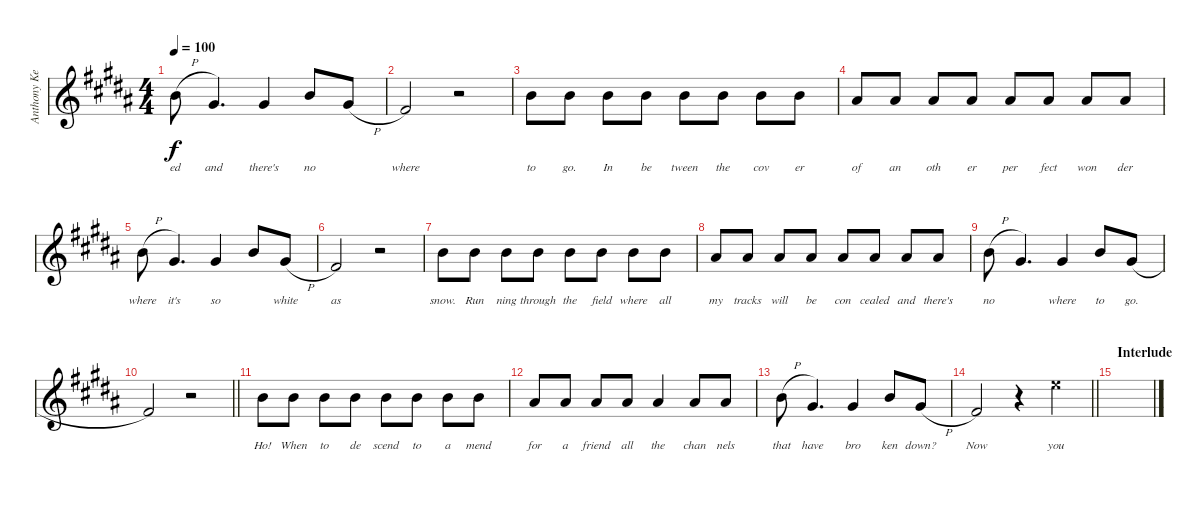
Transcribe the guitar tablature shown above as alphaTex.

\track ("Anthony Kedis (Lead Vocals)" "Anthony Ke") {instrument electricguitarjazz}
\staff {score}
\tuning (E4 B3 G3 D3 A2 E2) {hide}
\ts (4 4)
\tempo 100
\clef g2
\ks b
4.3{h}.8{lyrics (0 "ed") lyrics (1 "") lyrics (2 "") lyrics (3 "") lyrics (4 "") dy f} 1.3.4{d lyrics (0 "and") lyrics (1 "") lyrics (2 "") lyrics (3 "") lyrics (4 "")} 1.3.4{lyrics (0 "there's") lyrics (1 "") lyrics (2 "") lyrics (3 "") lyrics (4 "")} 4.3.8{lyrics (0 "no") lyrics (1 "") lyrics (2 "") lyrics (3 "") lyrics (4 "")} 6.4{h}.8{lyrics (0 "") lyrics (1 "") lyrics (2 "") lyrics (3 "") lyrics (4 "")} |
4.4.2{lyrics (0 "where") lyrics (1 "") lyrics (2 "") lyrics (3 "") lyrics (4 "")} r.2 |
0.2.8{lyrics (0 "to") lyrics (1 "") lyrics (2 "") lyrics (3 "") lyrics (4 "")} 0.2.8{lyrics (0 "go.") lyrics (1 "") lyrics (2 "") lyrics (3 "") lyrics (4 "")} 0.2.8{lyrics (0 "In") lyrics (1 "") lyrics (2 "") lyrics (3 "") lyrics (4 "")} 0.2.8{lyrics (0 "be") lyrics (1 "") lyrics (2 "") lyrics (3 "") lyrics (4 "")} 0.2.8{lyrics (0 "tween") lyrics (1 "") lyrics (2 "") lyrics (3 "") lyrics (4 "")} 0.2.8{lyrics (0 "the") lyrics (1 "") lyrics (2 "") lyrics (3 "") lyrics (4 "")} 0.2.8{lyrics (0 "cov") lyrics (1 "") lyrics (2 "") lyrics (3 "") lyrics (4 "")} 0.2.8{lyrics (0 "er") lyrics (1 "") lyrics (2 "") lyrics (3 "") lyrics (4 "")} |
3.3.8{lyrics (0 "of") lyrics (1 "") lyrics (2 "") lyrics (3 "") lyrics (4 "")} 3.3.8{lyrics (0 "an") lyrics (1 "") lyrics (2 "") lyrics (3 "") lyrics (4 "")} 3.3.8{lyrics (0 "oth") lyrics (1 "") lyrics (2 "") lyrics (3 "") lyrics (4 "")} 3.3.8{lyrics (0 "er") lyrics (1 "") lyrics (2 "") lyrics (3 "") lyrics (4 "")} 3.3.8{lyrics (0 "per") lyrics (1 "") lyrics (2 "") lyrics (3 "") lyrics (4 "")} 3.3.8{lyrics (0 "fect") lyrics (1 "") lyrics (2 "") lyrics (3 "") lyrics (4 "")} 3.3.8{lyrics (0 "won") lyrics (1 "") lyrics (2 "") lyrics (3 "") lyrics (4 "")} 3.3.8{lyrics (0 "der") lyrics (1 "") lyrics (2 "") lyrics (3 "") lyrics (4 "")} |
4.3{h}.8{lyrics (0 "where") lyrics (1 "") lyrics (2 "") lyrics (3 "") lyrics (4 "")} 1.3.4{d lyrics (0 "it's") lyrics (1 "") lyrics (2 "") lyrics (3 "") lyrics (4 "")} 1.3.4{lyrics (0 "so") lyrics (1 "") lyrics (2 "") lyrics (3 "") lyrics (4 "")} 4.3.8{lyrics (0 "") lyrics (1 "") lyrics (2 "") lyrics (3 "") lyrics (4 "")} 6.4{h}.8{lyrics (0 "white") lyrics (1 "") lyrics (2 "") lyrics (3 "") lyrics (4 "")} |
4.4.2{lyrics (0 "as") lyrics (1 "") lyrics (2 "") lyrics (3 "") lyrics (4 "")} r.2 |
0.2.8{lyrics (0 "snow.") lyrics (1 "") lyrics (2 "") lyrics (3 "") lyrics (4 "")} 0.2.8{lyrics (0 "Run") lyrics (1 "") lyrics (2 "") lyrics (3 "") lyrics (4 "")} 0.2.8{lyrics (0 "ning") lyrics (1 "") lyrics (2 "") lyrics (3 "") lyrics (4 "")} 0.2.8{lyrics (0 "through") lyrics (1 "") lyrics (2 "") lyrics (3 "") lyrics (4 "")} 0.2.8{lyrics (0 "the") lyrics (1 "") lyrics (2 "") lyrics (3 "") lyrics (4 "")} 0.2.8{lyrics (0 "field") lyrics (1 "") lyrics (2 "") lyrics (3 "") lyrics (4 "")} 0.2.8{lyrics (0 "where") lyrics (1 "") lyrics (2 "") lyrics (3 "") lyrics (4 "")} 0.2.8{lyrics (0 "all") lyrics (1 "") lyrics (2 "") lyrics (3 "") lyrics (4 "")} |
3.3.8{lyrics (0 "my") lyrics (1 "") lyrics (2 "") lyrics (3 "") lyrics (4 "")} 3.3.8{lyrics (0 "tracks") lyrics (1 "") lyrics (2 "") lyrics (3 "") lyrics (4 "")} 3.3.8{lyrics (0 "will") lyrics (1 "") lyrics (2 "") lyrics (3 "") lyrics (4 "")} 3.3.8{lyrics (0 "be") lyrics (1 "") lyrics (2 "") lyrics (3 "") lyrics (4 "")} 3.3.8{lyrics (0 "con") lyrics (1 "") lyrics (2 "") lyrics (3 "") lyrics (4 "")} 3.3.8{lyrics (0 "cealed") lyrics (1 "") lyrics (2 "") lyrics (3 "") lyrics (4 "")} 3.3.8{lyrics (0 "and") lyrics (1 "") lyrics (2 "") lyrics (3 "") lyrics (4 "")} 3.3.8{lyrics (0 "there's") lyrics (1 "") lyrics (2 "") lyrics (3 "") lyrics (4 "")} |
4.3{h}.8{lyrics (0 "no") lyrics (1 "") lyrics (2 "") lyrics (3 "") lyrics (4 "")} 1.3.4{d lyrics (0 "") lyrics (1 "") lyrics (2 "") lyrics (3 "") lyrics (4 "")} 1.3.4{lyrics (0 "where") lyrics (1 "") lyrics (2 "") lyrics (3 "") lyrics (4 "")} 4.3.8{lyrics (0 "to") lyrics (1 "") lyrics (2 "") lyrics (3 "") lyrics (4 "")} 6.4{h}.8{lyrics (0 "go.") lyrics (1 "") lyrics (2 "") lyrics (3 "") lyrics (4 "")} |
\barLineRight lightlight
4.4.2{lyrics (0 "") lyrics (1 "") lyrics (2 "") lyrics (3 "") lyrics (4 "")} r.2 |
0.2.8{lyrics (0 "Ho!") lyrics (1 "") lyrics (2 "") lyrics (3 "") lyrics (4 "")} 0.2.8{lyrics (0 "When") lyrics (1 "") lyrics (2 "") lyrics (3 "") lyrics (4 "")} 0.2.8{lyrics (0 "to") lyrics (1 "") lyrics (2 "") lyrics (3 "") lyrics (4 "")} 0.2.8{lyrics (0 "de") lyrics (1 "") lyrics (2 "") lyrics (3 "") lyrics (4 "")} 0.2.8{lyrics (0 "scend") lyrics (1 "") lyrics (2 "") lyrics (3 "") lyrics (4 "")} 0.2.8{lyrics (0 "to") lyrics (1 "") lyrics (2 "") lyrics (3 "") lyrics (4 "")} 0.2.8{lyrics (0 "a") lyrics (1 "") lyrics (2 "") lyrics (3 "") lyrics (4 "")} 0.2.8{lyrics (0 "mend") lyrics (1 "") lyrics (2 "") lyrics (3 "") lyrics (4 "")} |
3.3.8{lyrics (0 "for") lyrics (1 "") lyrics (2 "") lyrics (3 "") lyrics (4 "")} 3.3.8{lyrics (0 "a") lyrics (1 "") lyrics (2 "") lyrics (3 "") lyrics (4 "")} 3.3.8{lyrics (0 "friend") lyrics (1 "") lyrics (2 "") lyrics (3 "") lyrics (4 "")} 3.3.8{lyrics (0 "all") lyrics (1 "") lyrics (2 "") lyrics (3 "") lyrics (4 "")} 3.3.4{lyrics (0 "the") lyrics (1 "") lyrics (2 "") lyrics (3 "") lyrics (4 "")} 3.3.8{lyrics (0 "chan") lyrics (1 "") lyrics (2 "") lyrics (3 "") lyrics (4 "")} 3.3.8{lyrics (0 "nels") lyrics (1 "") lyrics (2 "") lyrics (3 "") lyrics (4 "")} |
4.3{h}.8{lyrics (0 "that") lyrics (1 "") lyrics (2 "") lyrics (3 "") lyrics (4 "")} 1.3.4{d lyrics (0 "have") lyrics (1 "") lyrics (2 "") lyrics (3 "") lyrics (4 "")} 1.3.4{lyrics (0 "bro") lyrics (1 "") lyrics (2 "") lyrics (3 "") lyrics (4 "")} 4.3.8{lyrics (0 "ken") lyrics (1 "") lyrics (2 "") lyrics (3 "") lyrics (4 "")} 6.4{h}.8{lyrics (0 "down?") lyrics (1 "") lyrics (2 "") lyrics (3 "") lyrics (4 "")} |
\barLineRight lightlight
4.4.2{lyrics (0 "Now") lyrics (1 "") lyrics (2 "") lyrics (3 "") lyrics (4 "")} r.4 0.1{x}.4{lyrics (0 "you") lyrics (1 "") lyrics (2 "") lyrics (3 "") lyrics (4 "")} |
\section ("" "Interlude")
